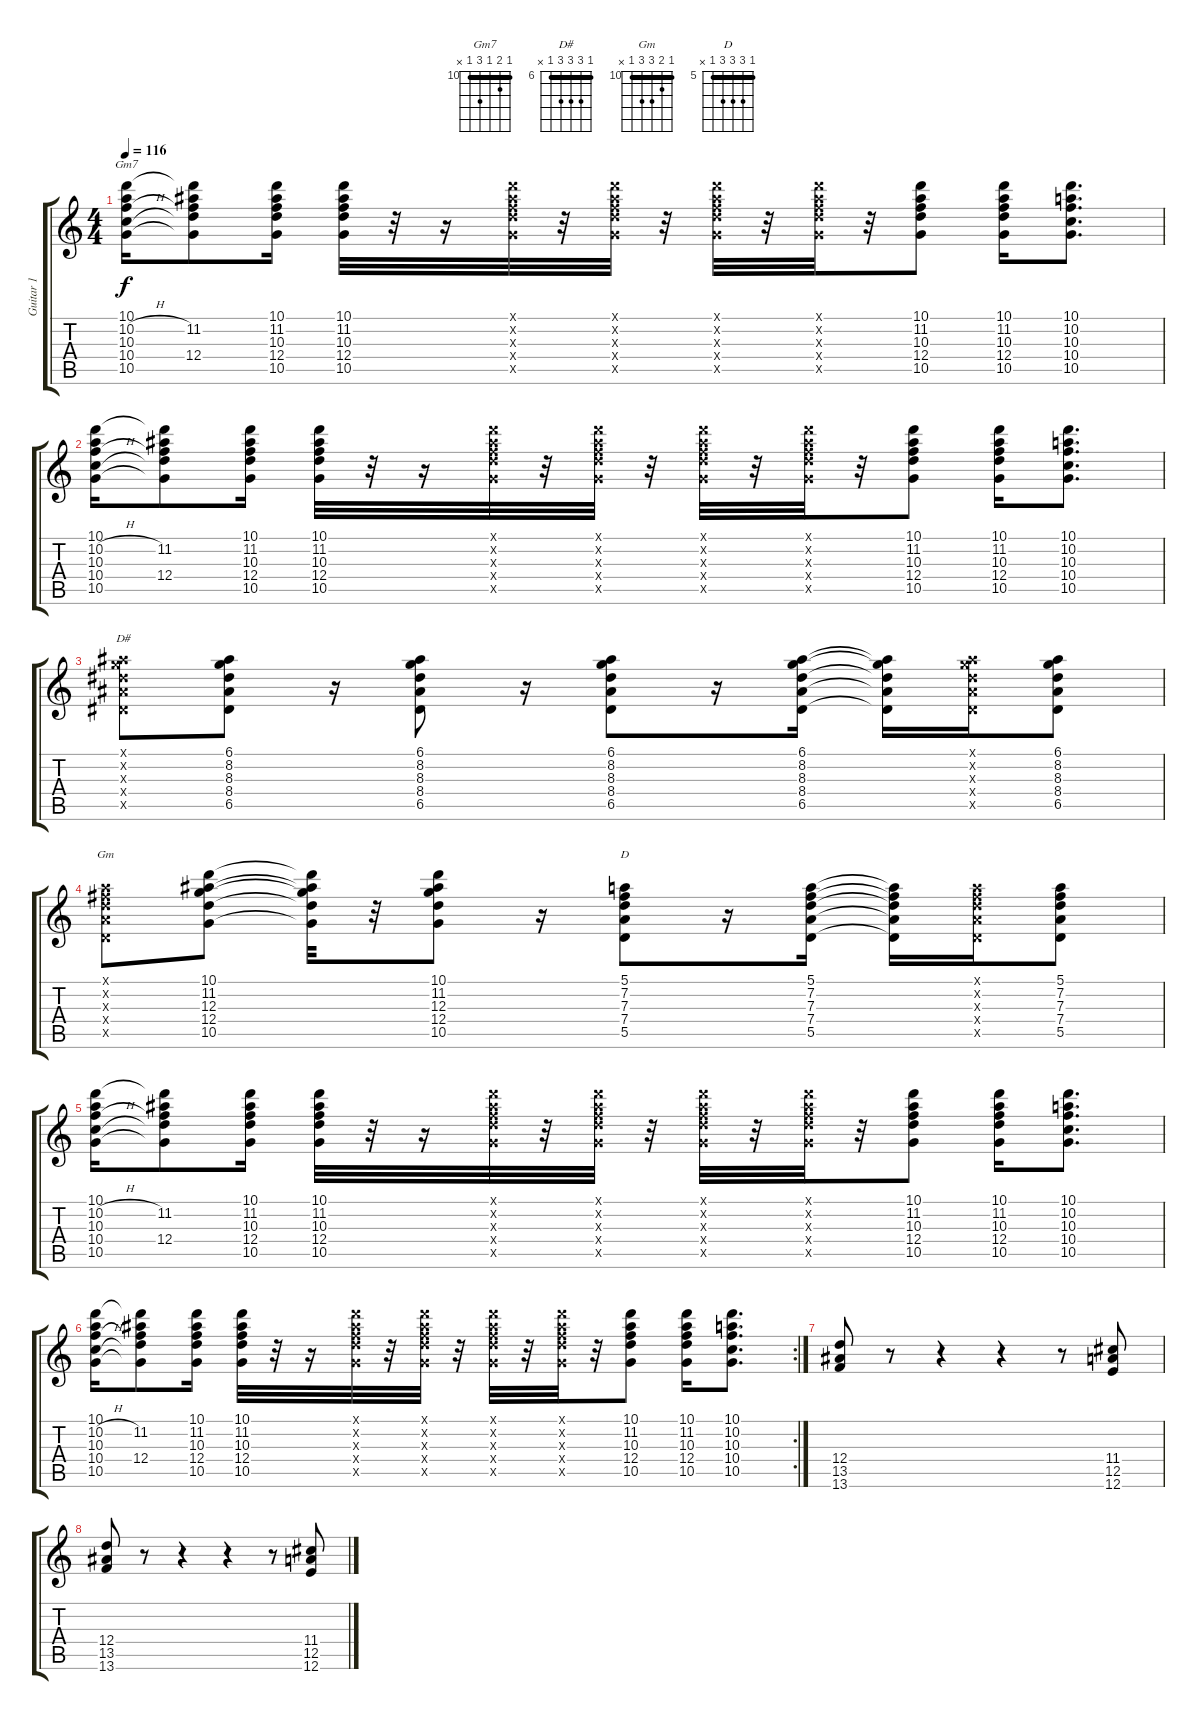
\track ("Guitar 1" "Guitar 1") {instrument distortionguitar}
\staff {score tabs}
\tuning (E4 B3 G3 D3 A2 E2) {hide}
\chord ("Gm7" 10 11 10 12 10 x) {firstfret 10 barre 10}
\chord ("D#" 6 8 8 8 6 x) {firstfret 6 barre 6}
\chord ("Gm" 10 11 12 12 10 x) {firstfret 10 barre 10}
\chord ("D" 5 7 7 7 5 x) {firstfret 5 barre 5}
\ts (4 4)
\tempo 116
\clef g2
\ks c
(10.1 10.2{h} 10.3 10.4{h} 10.5).16{ch "Gm7" dy f} (10.1{t} 11.2 10.3{t} 12.4 10.5{t}).8 (10.1 11.2 10.3 12.4 10.5).16 (10.1 11.2 10.3 12.4 10.5).32 r.32 r.16 (10.1{x} 11.2{x} 10.3{x} 12.4{x} 10.5{x}).32 r.32 (10.1{x} 11.2{x} 10.3{x} 12.4{x} 10.5{x}).32 r.32 (10.1{x} 11.2{x} 10.3{x} 12.4{x} 10.5{x}).32 r.32 (10.1{x} 11.2{x} 10.3{x} 12.4{x} 10.5{x}).32 r.32 (10.1 11.2 10.3 12.4 10.5).8 (10.1 11.2 10.3 12.4 10.5).16 (10.1 10.2 10.3 10.4 10.5).8{d} |
(10.1 10.2{h} 10.3 10.4{h} 10.5).16 (10.1{t} 11.2 10.3{t} 12.4 10.5{t}).8 (10.1 11.2 10.3 12.4 10.5).16 (10.1 11.2 10.3 12.4 10.5).32 r.32 r.16 (10.1{x} 11.2{x} 10.3{x} 12.4{x} 10.5{x}).32 r.32 (10.1{x} 11.2{x} 10.3{x} 12.4{x} 10.5{x}).32 r.32 (10.1{x} 11.2{x} 10.3{x} 12.4{x} 10.5{x}).32 r.32 (10.1{x} 11.2{x} 10.3{x} 12.4{x} 10.5{x}).32 r.32 (10.1 11.2 10.3 12.4 10.5).8 (10.1 11.2 10.3 12.4 10.5).16 (10.1 10.2 10.3 10.4 10.5).8{d} |
(6.1{x} 8.2{x} 8.3{x} 8.4{x} 6.5{x}).8{ch "D#"} (6.1 8.2 8.3 8.4 6.5).8 r.16 (6.1 8.2 8.3 8.4 6.5).8 r.16 (6.1 8.2 8.3 8.4 6.5).8 r.16 (6.1 8.2 8.3 8.4 6.5).16 (6.1{t} 8.2{t} 8.3{t} 8.4{t} 6.5{t}).16 (6.1{x} 8.2{x} 8.3{x} 8.4{x} 6.5{x}).16 (6.1 8.2 8.3 8.4 6.5).8 |
(5.1{x} 7.2{x} 7.3{x} 7.4{x} 5.5{x}).8{ch "Gm"} (10.1 11.2 12.3 12.4 10.5).8 (10.1{t} 11.2{t} 12.3{t} 12.4{t} 10.5{t}).32 r.32 (10.1 11.2 12.3 12.4 10.5).8 r.16 (5.1 7.2 7.3 7.4 5.5).8{ch "D"} r.16 (5.1 7.2 7.3 7.4 5.5).16 (5.1{t} 7.2{t} 7.3{t} 7.4{t} 5.5{t}).16 (5.1{x} 7.2{x} 7.3{x} 7.4{x} 5.5{x}).16 (5.1 7.2 7.3 7.4 5.5).8 |
(10.1 10.2{h} 10.3 10.4{h} 10.5).16 (10.1{t} 11.2 10.3{t} 12.4 10.5{t}).8 (10.1 11.2 10.3 12.4 10.5).16 (10.1 11.2 10.3 12.4 10.5).32 r.32 r.16 (10.1{x} 11.2{x} 10.3{x} 12.4{x} 10.5{x}).32 r.32 (10.1{x} 11.2{x} 10.3{x} 12.4{x} 10.5{x}).32 r.32 (10.1{x} 11.2{x} 10.3{x} 12.4{x} 10.5{x}).32 r.32 (10.1{x} 11.2{x} 10.3{x} 12.4{x} 10.5{x}).32 r.32 (10.1 11.2 10.3 12.4 10.5).8 (10.1 11.2 10.3 12.4 10.5).16 (10.1 10.2 10.3 10.4 10.5).8{d} |
\rc 2
(10.1 10.2{h} 10.3 10.4{h} 10.5).16 (10.1{t} 11.2 10.3{t} 12.4 10.5{t}).8 (10.1 11.2 10.3 12.4 10.5).16 (10.1 11.2 10.3 12.4 10.5).32 r.32 r.16 (10.1{x} 11.2{x} 10.3{x} 12.4{x} 10.5{x}).32 r.32 (10.1{x} 11.2{x} 10.3{x} 12.4{x} 10.5{x}).32 r.32 (10.1{x} 11.2{x} 10.3{x} 12.4{x} 10.5{x}).32 r.32 (10.1{x} 11.2{x} 10.3{x} 12.4{x} 10.5{x}).32 r.32 (10.1 11.2 10.3 12.4 10.5).8 (10.1 11.2 10.3 12.4 10.5).16 (10.1 10.2 10.3 10.4 10.5).8{d} |
(12.4 13.5 13.6).8 r.8 r.4 r.4 r.8 (11.4 12.5 12.6).8 |
(12.4 13.5 13.6).8 r.8 r.4 r.4 r.8 (11.4 12.5 12.6).8
